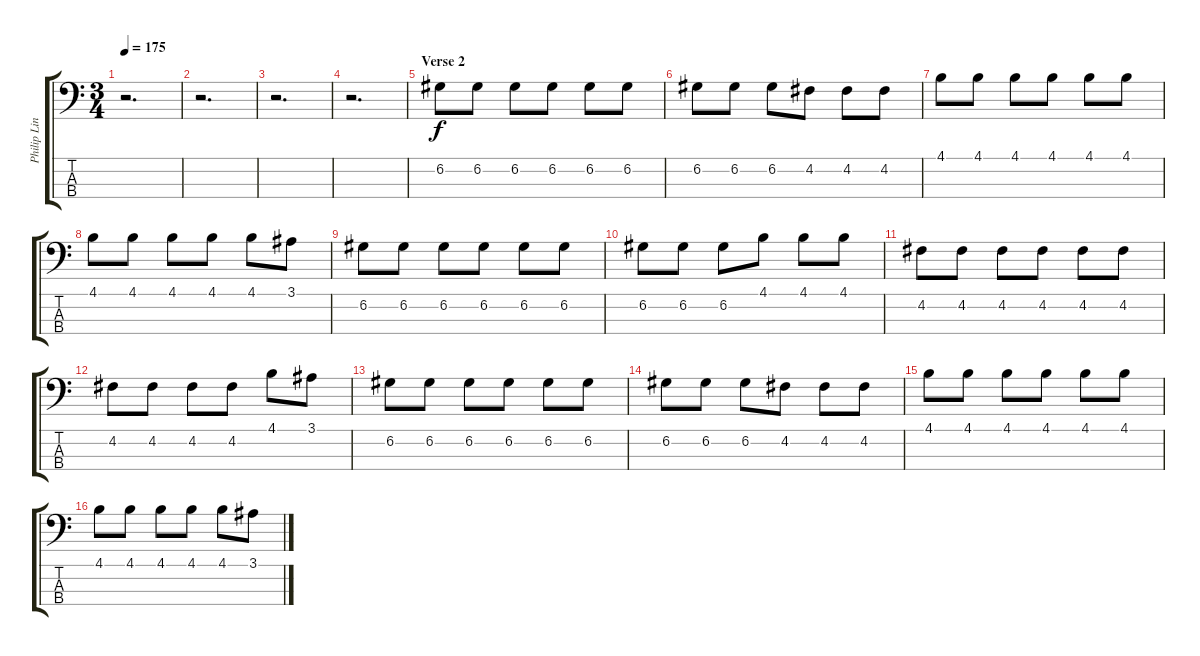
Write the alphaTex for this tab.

\track ("Philip Linnot" "Philip Lin") {instrument electricbasspick}
\staff {score tabs}
\tuning (G2 D2 A1 E1) {hide}
\ts (3 4)
\tempo 175
\clef f4
\ks c
r.2{d dy f} |
r.2{d} |
r.2{d} |
r.2{d} |
\section ("" "Verse 2")
6.2.8 6.2.8 6.2.8 6.2.8 6.2.8 6.2.8 |
6.2.8 6.2.8 6.2.8 4.2.8 4.2.8 4.2.8 |
4.1.8 4.1.8 4.1.8 4.1.8 4.1.8 4.1.8 |
4.1.8 4.1.8 4.1.8 4.1.8 4.1.8 3.1.8 |
6.2.8 6.2.8 6.2.8 6.2.8 6.2.8 6.2.8 |
6.2.8 6.2.8 6.2.8 4.1.8 4.1.8 4.1.8 |
4.2.8 4.2.8 4.2.8 4.2.8 4.2.8 4.2.8 |
4.2.8 4.2.8 4.2.8 4.2.8 4.1.8 3.1.8 |
6.2.8 6.2.8 6.2.8 6.2.8 6.2.8 6.2.8 |
6.2.8 6.2.8 6.2.8 4.2.8 4.2.8 4.2.8 |
4.1.8 4.1.8 4.1.8 4.1.8 4.1.8 4.1.8 |
4.1.8 4.1.8 4.1.8 4.1.8 4.1.8 3.1.8
